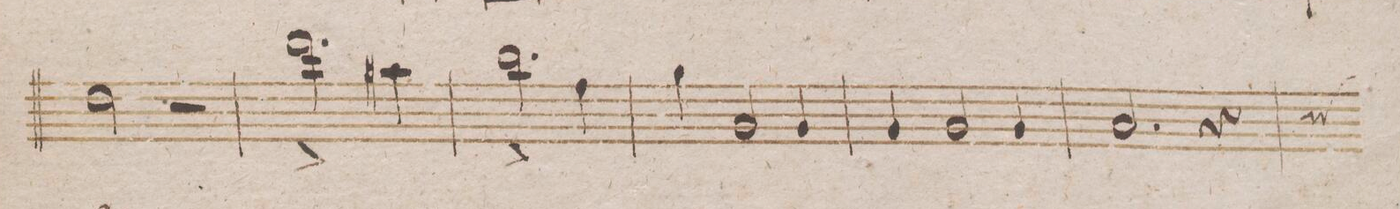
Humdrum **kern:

**kern	**dynam
*I"Violoncello	*
*clefF4	*
*k[b-]	*
*met(c)	*
*M4/4	*
*2\right	*
2F\	.
2r	.
=9	=9
2.f^<\	.
4c#X\	.
=10	=10
2.d^<\	.
4A\	.
=11	=11
4B-\	.
2BB-/	.
4BB-/	.
=12	=12
4BB-/	.
2BB-/	.
4BB-/	.
=13	=13
2.C/	.
4r	.
*custos:E	*
=14	=14
*-	*-
